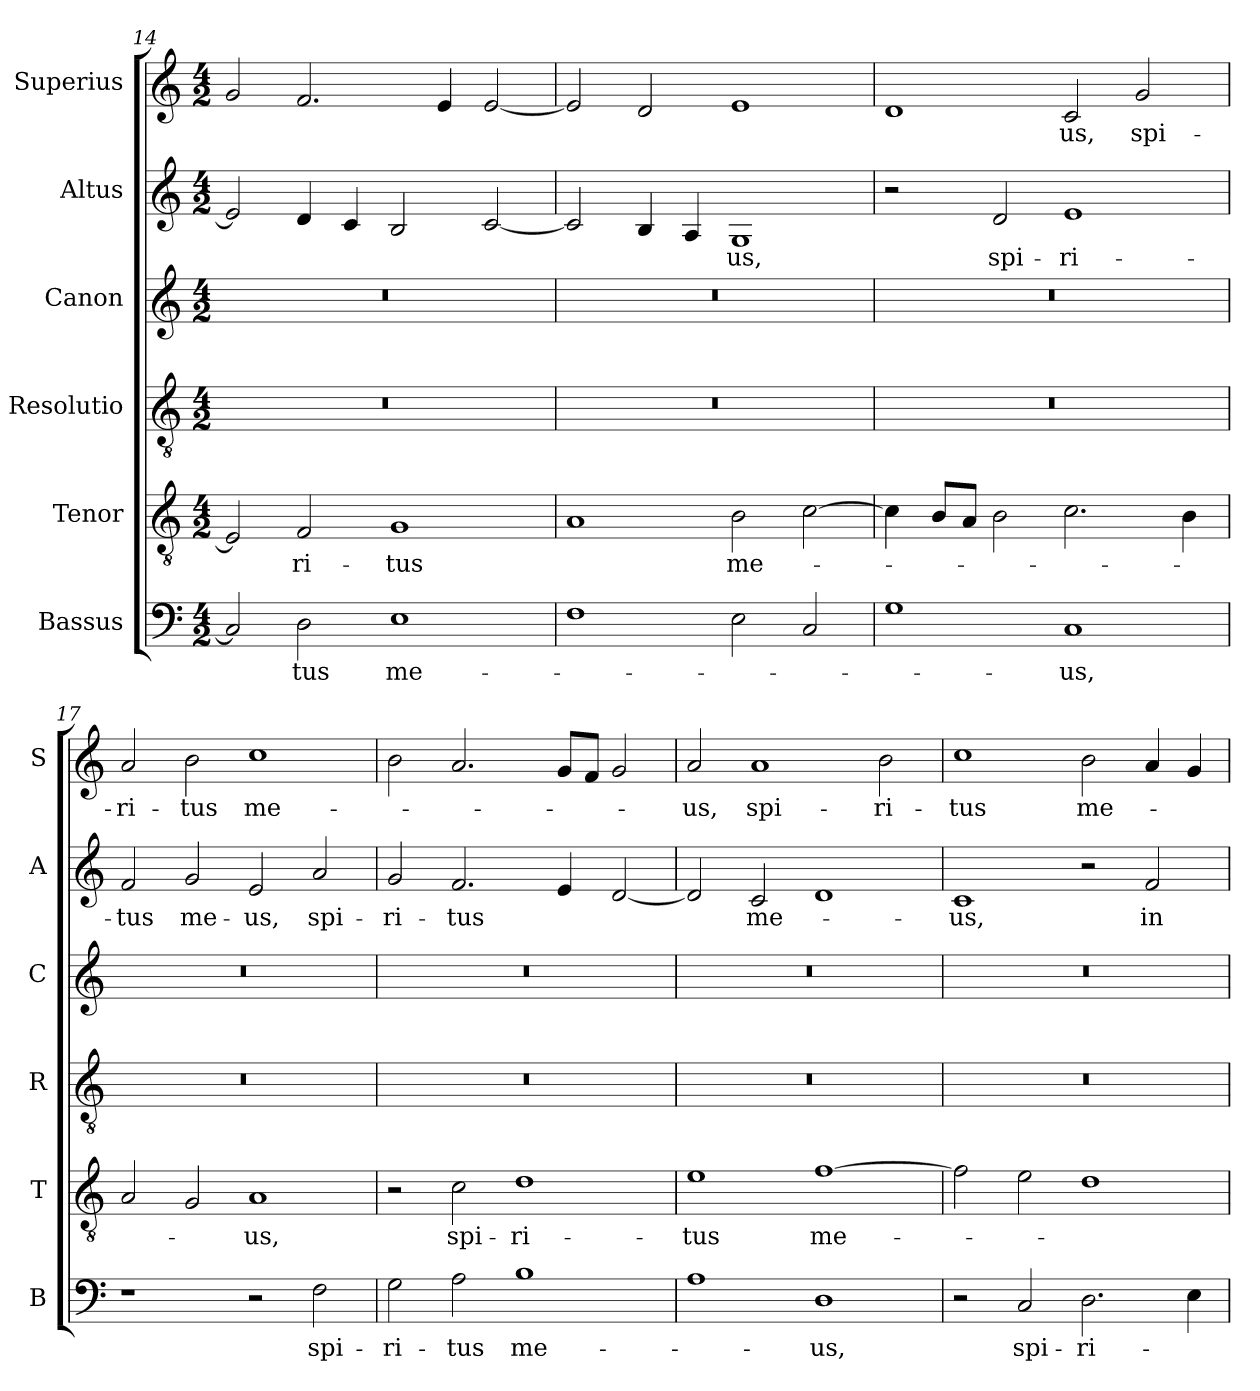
**kern	**text	**kern	**text	**kern	**kern	**kern	**text	**kern	**text
*part6	*part6	*part5	*part5	*part4	*part3	*part2	*part2	*part1	*part1
*staff6	*staff6	*staff5	*staff5	*staff4	*staff3	*staff2	*staff2	*staff1	*staff1
*I"Bassus	*	*I"Tenor	*	*I"Resolutio	*I"Canon	*I"Altus	*	*I"Superius	*
*I'B	*	*I'T	*	*I'R	*I'C	*I'A	*	*I'S	*
*clefF4	*	*clefGv2	*	*clefGv2	*clefG2	*clefG2	*	*clefG2	*
*k[]	*	*k[]	*	*k[]	*k[]	*k[]	*	*k[]	*
*C:	*	*C:	*	*C:	*C:	*C:	*	*C:	*
*M4/2	*	*M4/2	*	*M4/2	*M4/2	*M4/2	*	*M4/2	*
=14	=14	=14	=14	=14	=14	=14	=14	=14	=14
2C/]	.	2E/]	.	0r	0r	2e/]	.	2g/	.
!	!LO:LY:b	!	!LO:LY:b	!	!	!	!	!	!
2D\	-tus	2F/	-ri-	.	.	4d/	.	2.f/	.
.	.	.	.	.	.	4c/	.	.	.
!	!LO:LY:b	!	!LO:LY:b	!	!	!	!	!	!
1E	me-	1G	-tus	.	.	2B/	.	.	.
.	.	.	.	.	.	.	.	4e/	.
.	.	.	.	.	.	[2c/	.	[2e/	.
=15	=15	=15	=15	=15	=15	=15	=15	=15	=15
1F	.	1A	.	0r	0r	2c/]	.	2e/]	.
.	.	.	.	.	.	4B/	.	2d/	.
.	.	.	.	.	.	4A/	.	.	.
!	!	!	!LO:LY:b	!	!	!	!LO:LY:b	!	!
2E\	.	2B\	me-	.	.	1G	-us,	1e	.
2C/	.	[2c\	.	.	.	.	.	.	.
=16	=16	=16	=16	=16	=16	=16	=16	=16	=16
1G	.	4c\]	.	0r	0r	2r	.	1d	.
.	.	8B/L	.	.	.	.	.	.	.
.	.	8A/J	.	.	.	.	.	.	.
!	!	!	!	!	!	!	!LO:LY:b	!	!
.	.	2B\	.	.	.	2d/	spi-	.	.
!	!LO:LY:b	!	!	!	!	!	!LO:LY:b	!	!LO:LY:b
1C	-us,	2.c\	.	.	.	1e	-ri-	2c/	-us,
!	!	!	!	!	!	!	!	!	!LO:LY:b
.	.	.	.	.	.	.	.	2g/	spi-
.	.	4B\	.	.	.	.	.	.	.
!!LO:PB:g=z
=17	=17	=17	=17	=17	=17	=17	=17	=17	=17
!	!	!	!	!	!	!	!LO:LY:b	!	!LO:LY:b
1r	.	2A/	.	0r	0r	2f/	-tus	2a/	-ri-
!	!	!	!	!	!	!	!LO:LY:b	!	!LO:LY:b
.	.	2G/	.	.	.	2g/	me-	2b\	-tus
!	!	!	!LO:LY:b	!	!	!	!LO:LY:b	!	!LO:LY:b
2r	.	1A	-us,	.	.	2e/	-us,	1cc	me-
!	!LO:LY:b	!	!	!	!	!	!LO:LY:b	!	!
2F\	spi-	.	.	.	.	2a/	spi-	.	.
=18	=18	=18	=18	=18	=18	=18	=18	=18	=18
!	!LO:LY:b	!	!	!	!	!	!LO:LY:b	!	!
2G\	-ri-	2r	.	0r	0r	2g/	-ri-	2b\	.
!	!LO:LY:b	!	!LO:LY:b	!	!	!	!LO:LY:b	!	!
2A\	-tus	2c\	spi-	.	.	2.f/	-tus	2.a/	.
!	!LO:LY:b	!	!LO:LY:b	!	!	!	!	!	!
1B	me-	1d	-ri-	.	.	.	.	.	.
.	.	.	.	.	.	4e/	.	8g/L	.
.	.	.	.	.	.	.	.	8f/J	.
.	.	.	.	.	.	[2d/	.	2g/	.
=19	=19	=19	=19	=19	=19	=19	=19	=19	=19
!	!	!	!LO:LY:b	!	!	!	!	!	!LO:LY:b
1A	.	1e	-tus	0r	0r	2d/]	.	2a/	-us,
!	!	!	!	!	!	!	!LO:LY:b	!	!LO:LY:b
.	.	.	.	.	.	2c/	me-	1a	spi-
!	!LO:LY:b	!	!LO:LY:b	!	!	!	!	!	!
1D	-us,	[1f	me-	.	.	1d	.	.	.
!	!	!	!	!	!	!	!	!	!LO:LY:b
.	.	.	.	.	.	.	.	2b\	-ri-
=20	=20	=20	=20	=20	=20	=20	=20	=20	=20
!	!	!	!	!	!	!	!LO:LY:b	!	!LO:LY:b
2r	.	2f\]	.	0r	0r	1c	-us,	1cc	-tus
!	!LO:LY:b	!	!	!	!	!	!	!	!
2C/	spi-	2e\	.	.	.	.	.	.	.
!	!LO:LY:b	!	!	!	!	!	!	!	!LO:LY:b
2.D\	-ri-	1d	.	.	.	2r	.	2b\	me-
!	!	!	!	!	!	!	!LO:LY:b	!	!
.	.	.	.	.	.	2f/	in	4a/	.
4E\	.	.	.	.	.	.	.	4g/	.
=	=	=	=	=	=	=	=	=	=
*-	*-	*-	*-	*-	*-	*-	*-	*-	*-
